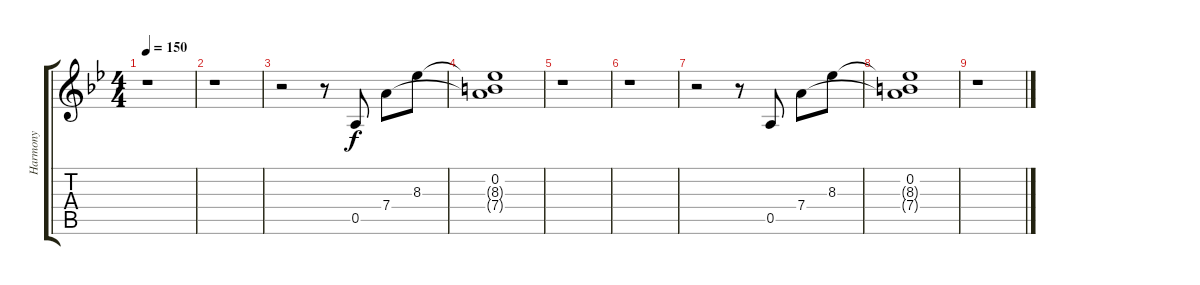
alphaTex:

\track ("Harmony" "Harmony") {instrument overdrivenguitar}
\staff {score tabs}
\tuning (E4 B3 G3 D3 A2 E2) {hide}
\ts (4 4)
\tempo 150
\clef g2
\ks bb
r.1{dy f} |
r.1 |
r.2 r.8 0.5.8 7.4.8 8.3.8 |
(0.2 8.3{t} 7.4{t}).1 |
r.1 |
r.1 |
r.2 r.8 0.5.8 7.4.8 8.3.8 |
(0.2 8.3{t} 7.4{t}).1 |
r.1
